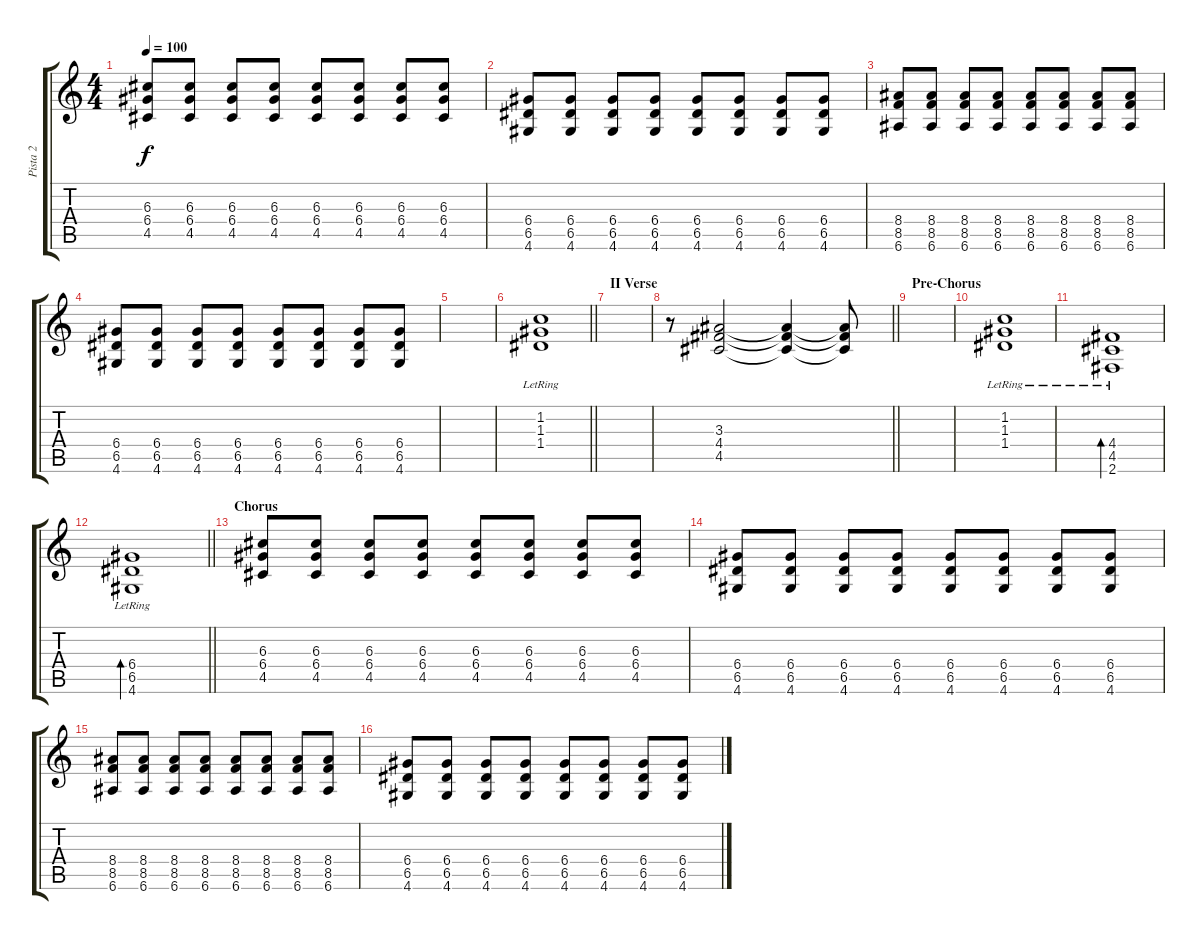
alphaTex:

\track ("Pista 2" "Pista 2") {instrument electricguitarclean}
\staff {score tabs}
\tuning (E4 B3 G3 D3 A2 E2) {hide}
\ts (4 4)
\tempo 100
\clef g2
\ks c
(6.3 6.4 4.5).8{dy f} (6.3 6.4 4.5).8 (6.3 6.4 4.5).8 (6.3 6.4 4.5).8 (6.3 6.4 4.5).8 (6.3 6.4 4.5).8 (6.3 6.4 4.5).8 (6.3 6.4 4.5).8 |
(6.4 6.5 4.6).8 (6.4 6.5 4.6).8 (6.4 6.5 4.6).8 (6.4 6.5 4.6).8 (6.4 6.5 4.6).8 (6.4 6.5 4.6).8 (6.4 6.5 4.6).8 (6.4 6.5 4.6).8 |
(8.4 8.5 6.6).8 (8.4 8.5 6.6).8 (8.4 8.5 6.6).8 (8.4 8.5 6.6).8 (8.4 8.5 6.6).8 (8.4 8.5 6.6).8 (8.4 8.5 6.6).8 (8.4 8.5 6.6).8 |
(6.4 6.5 4.6).8 (6.4 6.5 4.6).8 (6.4 6.5 4.6).8 (6.4 6.5 4.6).8 (6.4 6.5 4.6).8 (6.4 6.5 4.6).8 (6.4 6.5 4.6).8 (6.4 6.5 4.6).8 |
|
\barLineRight lightlight
(1.2 1.3 1.4{lr}).1 |
\section ("" "II Verse")
|
\barLineRight lightlight
r.8 (3.3 4.4 4.5).2 (3.3{t} 4.4{t} 4.5{t}).4 (3.3{t} 4.4{t} 4.5{t}).8 |
\section ("" "Pre-Chorus")
|
(1.2 1.3 1.4{lr}).1 |
(4.4{lr} 4.5 2.6).1{bd 480} |
\barLineRight lightlight
(6.4{lr} 6.5 4.6).1{bd 480} |
\section ("" "Chorus")
(6.3 6.4 4.5).8{instrument distortionguitar} (6.3 6.4 4.5).8 (6.3 6.4 4.5).8 (6.3 6.4 4.5).8 (6.3 6.4 4.5).8 (6.3 6.4 4.5).8 (6.3 6.4 4.5).8 (6.3 6.4 4.5).8 |
(6.4 6.5 4.6).8 (6.4 6.5 4.6).8 (6.4 6.5 4.6).8 (6.4 6.5 4.6).8 (6.4 6.5 4.6).8 (6.4 6.5 4.6).8 (6.4 6.5 4.6).8 (6.4 6.5 4.6).8 |
(8.4 8.5 6.6).8 (8.4 8.5 6.6).8 (8.4 8.5 6.6).8 (8.4 8.5 6.6).8 (8.4 8.5 6.6).8 (8.4 8.5 6.6).8 (8.4 8.5 6.6).8 (8.4 8.5 6.6).8 |
(6.4 6.5 4.6).8 (6.4 6.5 4.6).8 (6.4 6.5 4.6).8 (6.4 6.5 4.6).8 (6.4 6.5 4.6).8 (6.4 6.5 4.6).8 (6.4 6.5 4.6).8 (6.4 6.5 4.6).8
